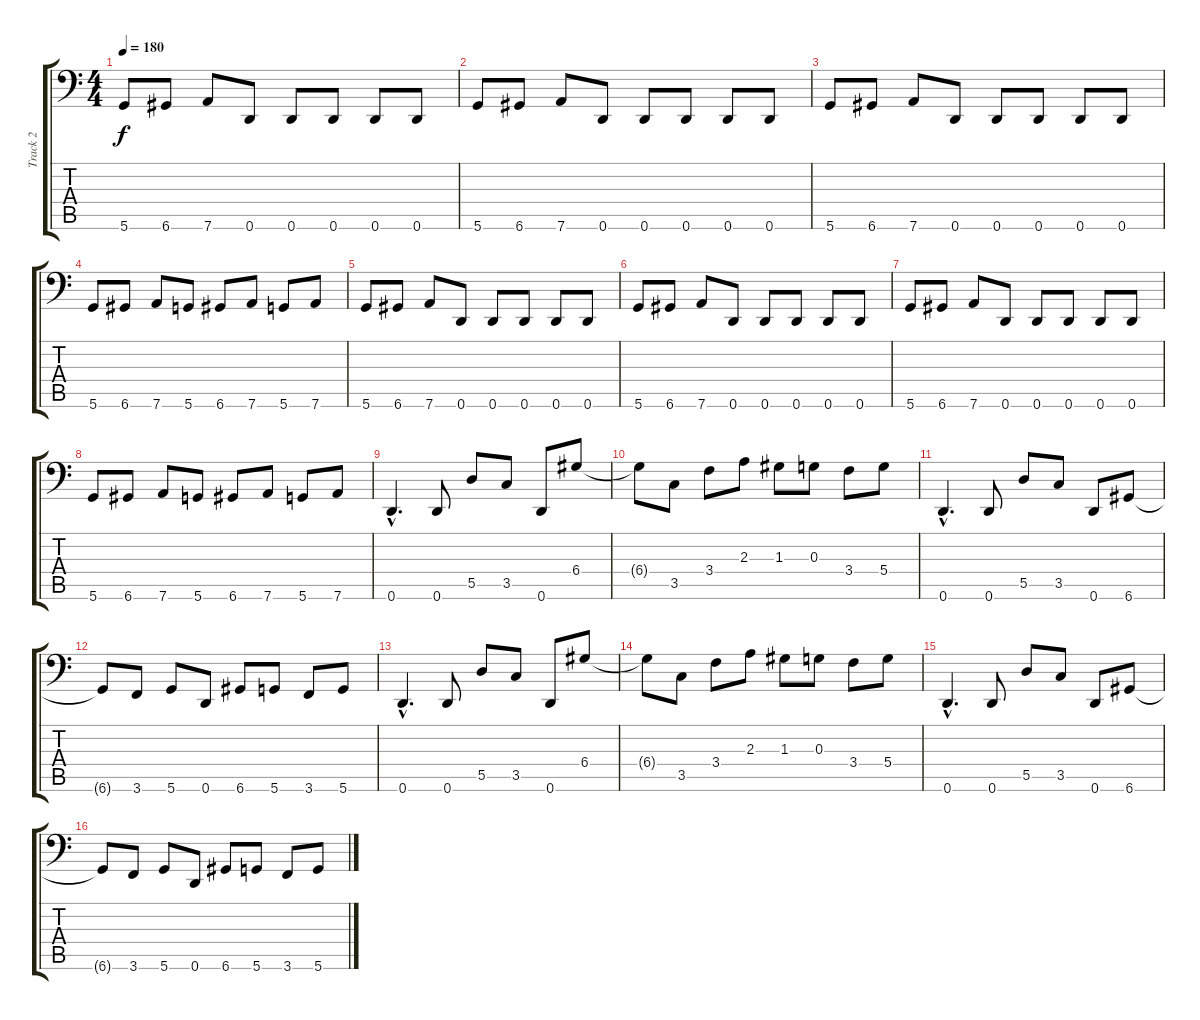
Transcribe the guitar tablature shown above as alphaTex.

\track ("Track 2" "Track 2") {instrument slapbass1}
\staff {score tabs}
\tuning (E3 B2 G2 D2 A1 D1) {hide}
\ts (4 4)
\tempo 180
\clef f4
\ks c
5.6.8{dy f} 6.6.8 7.6.8 0.6.8 0.6.8 0.6.8 0.6.8 0.6.8 |
5.6.8 6.6.8 7.6.8 0.6.8 0.6.8 0.6.8 0.6.8 0.6.8 |
5.6.8 6.6.8 7.6.8 0.6.8 0.6.8 0.6.8 0.6.8 0.6.8 |
5.6.8 6.6.8 7.6.8 5.6.8 6.6.8 7.6.8 5.6.8 7.6.8 |
5.6.8 6.6.8 7.6.8 0.6.8 0.6.8 0.6.8 0.6.8 0.6.8 |
5.6.8 6.6.8 7.6.8 0.6.8 0.6.8 0.6.8 0.6.8 0.6.8 |
5.6.8 6.6.8 7.6.8 0.6.8 0.6.8 0.6.8 0.6.8 0.6.8 |
5.6.8 6.6.8 7.6.8 5.6.8 6.6.8 7.6.8 5.6.8 7.6.8 |
0.6{hac}.4{d} 0.6.8 5.5.8 3.5.8 0.6.8 6.4.8 |
6.4{t}.8 3.5.8 3.4.8 2.3.8 1.3.8 0.3.8 3.4.8 5.4.8 |
0.6{hac}.4{d} 0.6.8 5.5.8 3.5.8 0.6.8 6.6.8 |
6.6{t}.8 3.6.8 5.6.8 0.6.8 6.6.8 5.6.8 3.6.8 5.6.8 |
0.6{hac}.4{d} 0.6.8 5.5.8 3.5.8 0.6.8 6.4.8 |
6.4{t}.8 3.5.8 3.4.8 2.3.8 1.3.8 0.3.8 3.4.8 5.4.8 |
0.6{hac}.4{d} 0.6.8 5.5.8 3.5.8 0.6.8 6.6.8 |
6.6{t}.8 3.6.8 5.6.8 0.6.8 6.6.8 5.6.8 3.6.8 5.6.8
